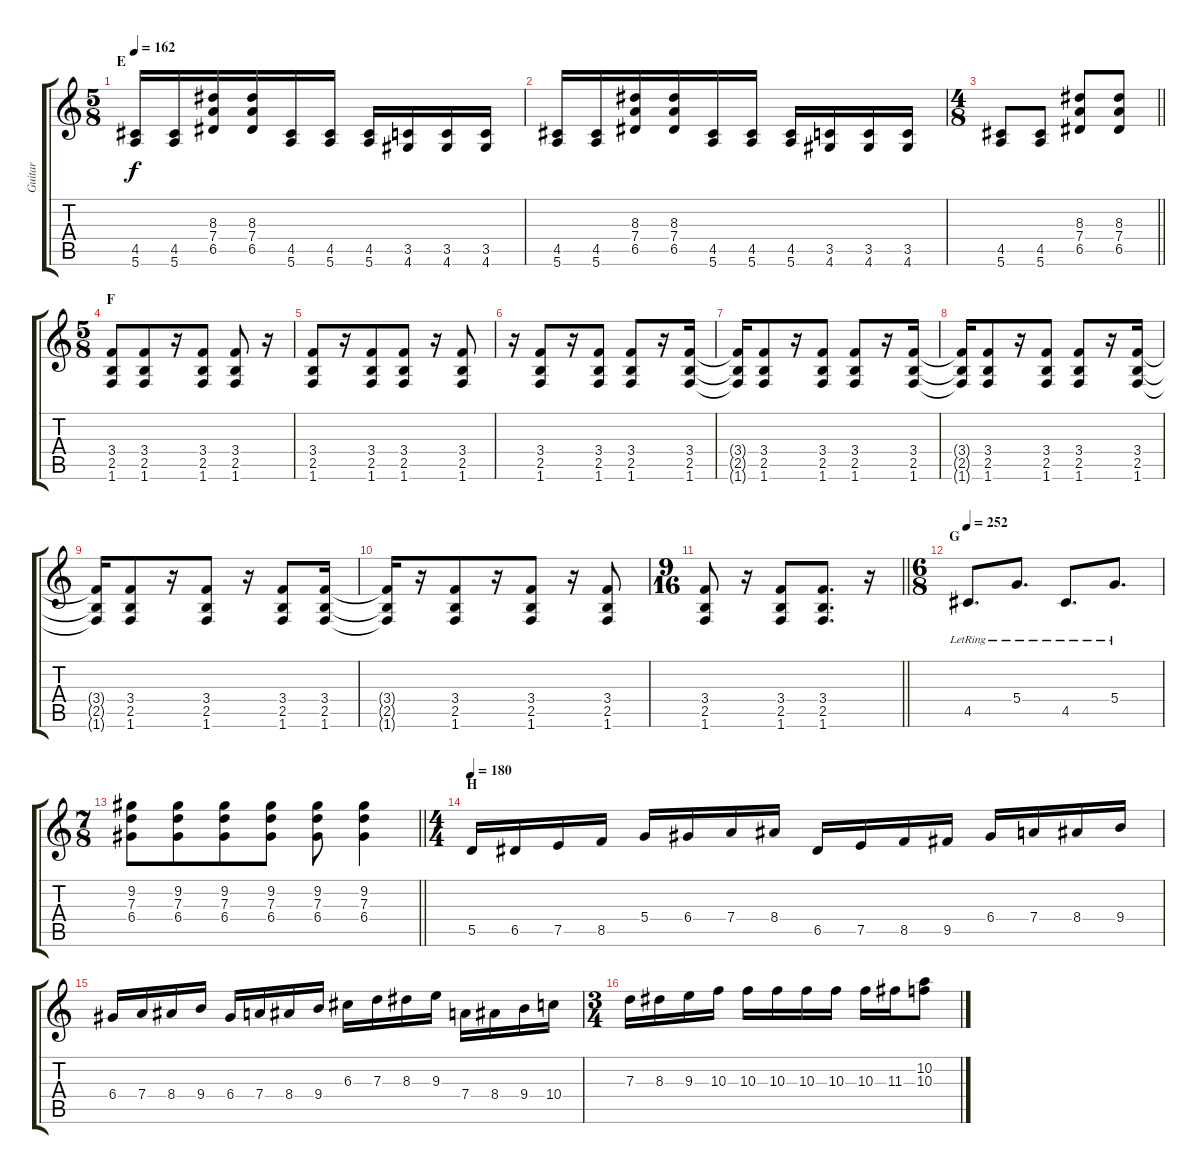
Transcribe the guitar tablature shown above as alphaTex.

\track ("Guitar" "Guitar") {instrument distortionguitar}
\staff {score tabs}
\tuning (E4 B3 G3 D3 A2 E2) {hide}
\ts (5 8)
\section ("" "E")
\tempo 162
\clef g2
\ks c
(4.5 5.6).16{dy f} (4.5 5.6).16 (8.3 7.4 6.5).16 (8.3 7.4 6.5).16 (4.5 5.6).16 (4.5 5.6).16 (4.5 5.6).16 (3.5 4.6).16 (3.5 4.6).16 (3.5 4.6).16 |
(4.5 5.6).16 (4.5 5.6).16 (8.3 7.4 6.5).16 (8.3 7.4 6.5).16 (4.5 5.6).16 (4.5 5.6).16 (4.5 5.6).16 (3.5 4.6).16 (3.5 4.6).16 (3.5 4.6).16 |
\ts (4 8)
\barLineRight lightlight
(4.5 5.6).8 (4.5 5.6).8 (8.3 7.4 6.5).8 (8.3 7.4 6.5).8 |
\ts (5 8)
\section ("" "F")
(3.4 2.5 1.6).8 (3.4 2.5 1.6).8 r.16 (3.4 2.5 1.6).8 (3.4 2.5 1.6).8 r.16 |
(3.4 2.5 1.6).8 r.16 (3.4 2.5 1.6).8 (3.4 2.5 1.6).8 r.16 (3.4 2.5 1.6).8 |
r.16 (3.4 2.5 1.6).8 r.16 (3.4 2.5 1.6).8 (3.4 2.5 1.6).8 r.16 (3.4 2.5 1.6).16 |
(3.4{t} 2.5{t} 1.6{t}).16 (3.4 2.5 1.6).8 r.16 (3.4 2.5 1.6).8 (3.4 2.5 1.6).8 r.16 (3.4 2.5 1.6).16 |
(3.4{t} 2.5{t} 1.6{t}).16 (3.4 2.5 1.6).8 r.16 (3.4 2.5 1.6).8 (3.4 2.5 1.6).8 r.16 (3.4 2.5 1.6).16 |
(3.4{t} 2.5{t} 1.6{t}).16 (3.4 2.5 1.6).8 r.16 (3.4 2.5 1.6).8 r.16 (3.4 2.5 1.6).8 (3.4 2.5 1.6).16 |
(3.4{t} 2.5{t} 1.6{t}).16 r.16 (3.4 2.5 1.6).8 r.16 (3.4 2.5 1.6).8 r.16 (3.4 2.5 1.6).8 |
\ts (9 16)
\barLineRight lightlight
(3.4 2.5 1.6).8 r.16 (3.4 2.5 1.6).8 (3.4 2.5 1.6).8{d} r.16 |
\ts (6 8)
\section ("" "G")
\tempo 252
4.5{lr}.8{d} 5.4{lr}.8{d} 4.5{lr}.8{d} 5.4{lr}.8{d} |
\ts (7 8)
\barLineRight lightlight
(9.2 7.3 6.4).8 (9.2 7.3 6.4).8 (9.2 7.3 6.4).8 (9.2 7.3 6.4).8 (9.2 7.3 6.4).8 (9.2 7.3 6.4).4 |
\ts (4 4)
\section ("" "H")
\tempo 180
5.5.16 6.5.16 7.5.16 8.5.16 5.4.16 6.4.16 7.4.16 8.4.16 6.5.16 7.5.16 8.5.16 9.5.16 6.4.16 7.4.16 8.4.16 9.4.16 |
6.4.16 7.4.16 8.4.16 9.4.16 6.4.16 7.4.16 8.4.16 9.4.16 6.3.16 7.3.16 8.3.16 9.3.16 7.4.16 8.4.16 9.4.16 10.4.16 |
\ts (3 4)
7.3.16 8.3.16 9.3.16 10.3.16 10.3.16 10.3.16 10.3.16 10.3.16 10.3.16 11.3.16 (10.2 10.3).8
